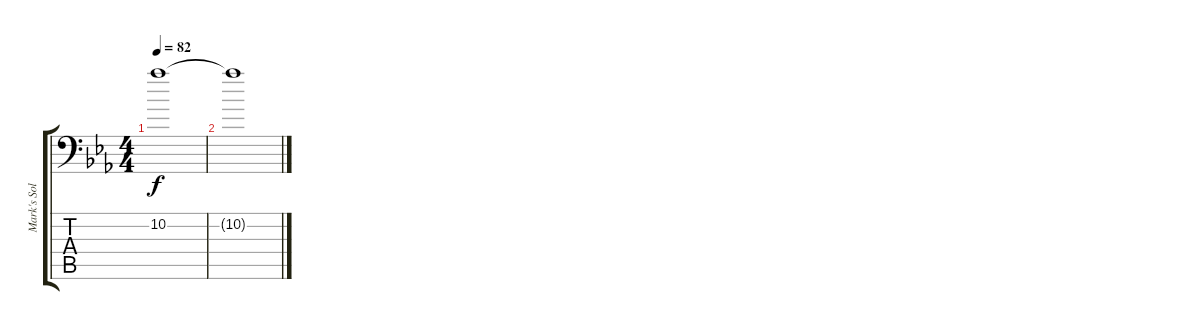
\track ("Mark's Solo" "Mark's Sol") {instrument distortionguitar}
\staff {score tabs}
\tuning (Eb4 Bb3 Gb3 Db3 Ab2 Bb1) {hide}
\ts (4 4)
\tempo 82
\clef f4
\ks eb
10.2{t}.1{dy f} |
10.2{t}.1
